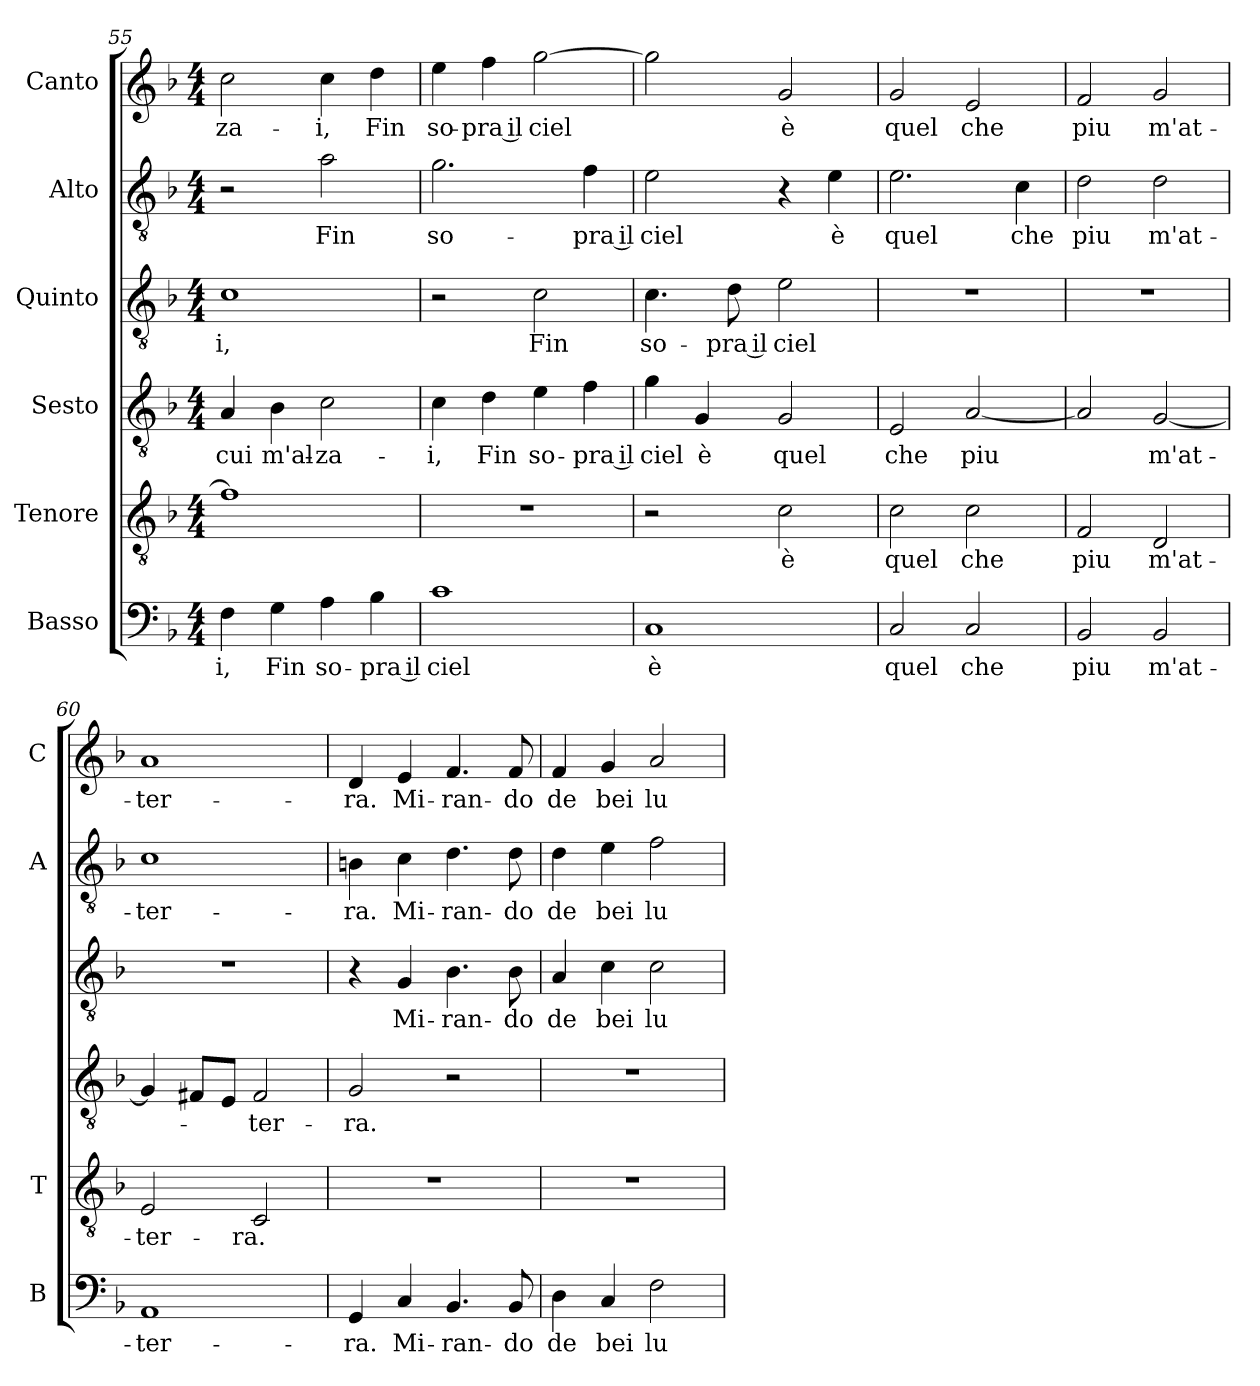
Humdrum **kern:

**kern	**text	**kern	**text	**kern	**text	**kern	**text	**kern	**text	**kern	**text
*part6	*part6	*part5	*part5	*part4	*part4	*part3	*part3	*part2	*part2	*part1	*part1
*staff6	*staff6	*staff5	*staff5	*staff4	*staff4	*staff3	*staff3	*staff2	*staff2	*staff1	*staff1
*I"Basso	*	*I"Tenore	*	*I"Sesto	*	*I"Quinto	*	*I"Alto	*	*I"Canto	*
*I'B	*	*I'T	*	*	*	*	*	*I'A	*	*I'C	*
*clefF4	*	*clefGv2	*	*clefGv2	*	*clefGv2	*	*clefGv2	*	*clefG2	*
*k[b-]	*	*k[b-]	*	*k[b-]	*	*k[b-]	*	*k[b-]	*	*k[b-]	*
*F:	*	*F:	*	*F:	*	*F:	*	*F:	*	*F:	*
*M4/4	*	*M4/4	*	*M4/4	*	*M4/4	*	*M4/4	*	*M4/4	*
=55	=55	=55	=55	=55	=55	=55	=55	=55	=55	=55	=55
!	!LO:LY:b	!	!	!	!	!	!	!	!	!	!
!	!	!	!	!	!LO:LY:b	!	!	!	!	!	!
!	!	!	!	!	!	!	!LO:LY:b	!	!	!	!
!	!	!	!	!	!	!	!	!	!	!	!LO:LY:b
4F\	-i,	1f]	.	4A/	cui	1c	-i,	2r	.	2cc\	-za-
!	!LO:LY:b	!	!	!	!	!	!	!	!	!	!
!	!	!	!	!	!LO:LY:b	!	!	!	!	!	!
4G\	Fin	.	.	4B-\	m'al-	.	.	.	.	.	.
!	!LO:LY:b	!	!	!	!	!	!	!	!	!	!
!	!	!	!	!	!LO:LY:b	!	!	!	!	!	!
!	!	!	!	!	!	!	!	!	!LO:LY:b	!	!
!	!	!	!	!	!	!	!	!	!	!	!LO:LY:b
4A\	so-	.	.	2c\	-za-	.	.	2a\	Fin	4cc\	-i,
!	!LO:LY:b	!	!	!	!	!	!	!	!	!	!
!	!	!	!	!	!	!	!	!	!	!	!LO:LY:b
4B-\	-pra il	.	.	.	.	.	.	.	.	4dd\	Fin
=56	=56	=56	=56	=56	=56	=56	=56	=56	=56	=56	=56
!	!LO:LY:b	!	!	!	!	!	!	!	!	!	!
!	!	!	!	!	!LO:LY:b	!	!	!	!	!	!
!	!	!	!	!	!	!	!	!	!LO:LY:b	!	!
!	!	!	!	!	!	!	!	!	!	!	!LO:LY:b
1c	ciel	1r	.	4c\	-i,	2r	.	2.g\	so-	4ee\	so-
!	!	!	!	!	!LO:LY:b	!	!	!	!	!	!
!	!	!	!	!	!	!	!	!	!	!	!LO:LY:b
.	.	.	.	4d\	Fin	.	.	.	.	4ff\	-pra il
!	!	!	!	!	!LO:LY:b	!	!	!	!	!	!
!	!	!	!	!	!	!	!LO:LY:b	!	!	!	!
!	!	!	!	!	!	!	!	!	!	!	!LO:LY:b
.	.	.	.	4e\	so-	2c\	Fin	.	.	[2gg\	ciel
!	!	!	!	!	!LO:LY:b	!	!	!	!	!	!
!	!	!	!	!	!	!	!	!	!LO:LY:b	!	!
.	.	.	.	4f\	-pra il	.	.	4f\	-pra il	.	.
!!LO:LB:g=z
=57	=57	=57	=57	=57	=57	=57	=57	=57	=57	=57	=57
!	!LO:LY:b	!	!	!	!	!	!	!	!	!	!
!	!	!	!	!	!LO:LY:b	!	!	!	!	!	!
!	!	!	!	!	!	!	!LO:LY:b	!	!	!	!
!	!	!	!	!	!	!	!	!	!LO:LY:b	!	!
1C	è	2r	.	4g\	ciel	4.c\	so-	2e\	ciel	2gg\]	.
!	!	!	!	!	!LO:LY:b	!	!	!	!	!	!
.	.	.	.	4G/	è	.	.	.	.	.	.
!	!	!	!	!	!	!	!LO:LY:b	!	!	!	!
.	.	.	.	.	.	8d\	-pra il	.	.	.	.
!	!	!	!LO:LY:b	!	!	!	!	!	!	!	!
!	!	!	!	!	!LO:LY:b	!	!	!	!	!	!
!	!	!	!	!	!	!	!LO:LY:b	!	!	!	!
!	!	!	!	!	!	!	!	!	!	!	!LO:LY:b
.	.	2c\	è	2G/	quel	2e\	ciel	4r	.	2g/	è
!	!	!	!	!	!	!	!	!	!LO:LY:b	!	!
.	.	.	.	.	.	.	.	4e\	è	.	.
=58	=58	=58	=58	=58	=58	=58	=58	=58	=58	=58	=58
!	!LO:LY:b	!	!	!	!	!	!	!	!	!	!
!	!	!	!LO:LY:b	!	!	!	!	!	!	!	!
!	!	!	!	!	!LO:LY:b	!	!	!	!	!	!
!	!	!	!	!	!	!	!	!	!LO:LY:b	!	!
!	!	!	!	!	!	!	!	!	!	!	!LO:LY:b
2C/	quel	2c\	quel	2E/	che	1r	.	2.e\	quel	2g/	quel
!	!LO:LY:b	!	!	!	!	!	!	!	!	!	!
!	!	!	!LO:LY:b	!	!	!	!	!	!	!	!
!	!	!	!	!	!LO:LY:b	!	!	!	!	!	!
!	!	!	!	!	!	!	!	!	!	!	!LO:LY:b
2C/	che	2c\	che	[2A/	piu	.	.	.	.	2e/	che
!	!	!	!	!	!	!	!	!	!LO:LY:b	!	!
.	.	.	.	.	.	.	.	4c\	che	.	.
=59	=59	=59	=59	=59	=59	=59	=59	=59	=59	=59	=59
!	!LO:LY:b	!	!	!	!	!	!	!	!	!	!
!	!	!	!LO:LY:b	!	!	!	!	!	!	!	!
!	!	!	!	!	!	!	!	!	!LO:LY:b	!	!
!	!	!	!	!	!	!	!	!	!	!	!LO:LY:b
2BB-/	piu	2F/	piu	2A/]	.	1r	.	2d\	piu	2f/	piu
!	!LO:LY:b	!	!	!	!	!	!	!	!	!	!
!	!	!	!LO:LY:b	!	!	!	!	!	!	!	!
!	!	!	!	!	!LO:LY:b	!	!	!	!	!	!
!	!	!	!	!	!	!	!	!	!LO:LY:b	!	!
!	!	!	!	!	!	!	!	!	!	!	!LO:LY:b
2BB-/	m'at-	2D/	m'at-	[2G/	m'at-	.	.	2d\	m'at-	2g/	m'at-
=60	=60	=60	=60	=60	=60	=60	=60	=60	=60	=60	=60
!	!LO:LY:b	!	!	!	!	!	!	!	!	!	!
!	!	!	!LO:LY:b	!	!	!	!	!	!	!	!
!	!	!	!	!	!	!	!	!	!LO:LY:b	!	!
!	!	!	!	!	!	!	!	!	!	!	!LO:LY:b
1AA	-ter-	2E/	-ter-	4G/]	.	1r	.	1c	-ter-	1a	-ter-
.	.	.	.	8F#X/L	.	.	.	.	.	.	.
.	.	.	.	8E/J	.	.	.	.	.	.	.
!	!	!	!LO:LY:b	!	!	!	!	!	!	!	!
!	!	!	!	!	!LO:LY:b	!	!	!	!	!	!
.	.	2C/	-ra.	2F#/	-ter-	.	.	.	.	.	.
=61	=61	=61	=61	=61	=61	=61	=61	=61	=61	=61	=61
!	!LO:LY:b	!	!	!	!	!	!	!	!	!	!
!	!	!	!	!	!LO:LY:b	!	!	!	!	!	!
!	!	!	!	!	!	!	!	!	!LO:LY:b	!	!
!	!	!	!	!	!	!	!	!	!	!	!LO:LY:b
4GG/	-ra.	1r	.	2G/	-ra.	4r	.	4Bn\	-ra.	4d/	-ra.
!	!LO:LY:b	!	!	!	!	!	!	!	!	!	!
!	!	!	!	!	!	!	!LO:LY:b	!	!	!	!
!	!	!	!	!	!	!	!	!	!LO:LY:b	!	!
!	!	!	!	!	!	!	!	!	!	!	!LO:LY:b
4C/	Mi-	.	.	.	.	4G/	Mi-	4c\	Mi-	4e/	Mi-
!	!LO:LY:b	!	!	!	!	!	!	!	!	!	!
!	!	!	!	!	!	!	!LO:LY:b	!	!	!	!
!	!	!	!	!	!	!	!	!	!LO:LY:b	!	!
!	!	!	!	!	!	!	!	!	!	!	!LO:LY:b
4.BB-/	-ran-	.	.	2r	.	4.B-\	-ran-	4.d\	-ran-	4.f/	-ran-
!	!LO:LY:b	!	!	!	!	!	!	!	!	!	!
!	!	!	!	!	!	!	!LO:LY:b	!	!	!	!
!	!	!	!	!	!	!	!	!	!LO:LY:b	!	!
!	!	!	!	!	!	!	!	!	!	!	!LO:LY:b
8BB-/	-do	.	.	.	.	8B-\	-do	8d\	-do	8f/	-do
=62	=62	=62	=62	=62	=62	=62	=62	=62	=62	=62	=62
!	!LO:LY:b	!	!	!	!	!	!	!	!	!	!
!	!	!	!	!	!	!	!LO:LY:b	!	!	!	!
!	!	!	!	!	!	!	!	!	!LO:LY:b	!	!
!	!	!	!	!	!	!	!	!	!	!	!LO:LY:b
4D\	de	1r	.	1r	.	4A/	de	4d\	de	4f/	de
!	!LO:LY:b	!	!	!	!	!	!	!	!	!	!
!	!	!	!	!	!	!	!LO:LY:b	!	!	!	!
!	!	!	!	!	!	!	!	!	!LO:LY:b	!	!
!	!	!	!	!	!	!	!	!	!	!	!LO:LY:b
4C/	bei	.	.	.	.	4c\	bei	4e\	bei	4g/	bei
!	!LO:LY:b	!	!	!	!	!	!	!	!	!	!
!	!	!	!	!	!	!	!LO:LY:b	!	!	!	!
!	!	!	!	!	!	!	!	!	!LO:LY:b	!	!
!	!	!	!	!	!	!	!	!	!	!	!LO:LY:b
2F\	lu-	.	.	.	.	2c\	lu-	2f\	lu-	2a/	lu-
=	=	=	=	=	=	=	=	=	=	=	=
*-	*-	*-	*-	*-	*-	*-	*-	*-	*-	*-	*-
